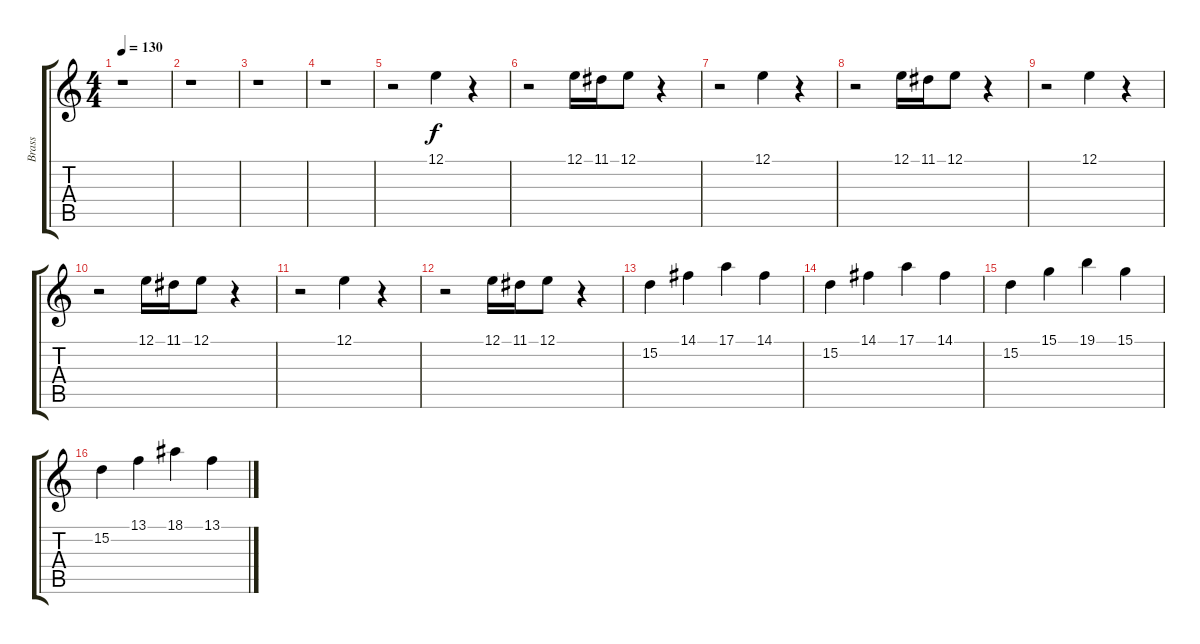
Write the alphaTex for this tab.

\track ("Brass" "Brass") {instrument brasssection}
\staff {score tabs}
\tuning (E4 B3 G3 D3 A2 E2) {hide}
\ts (4 4)
\tempo 130
\clef g2
\ks c
r.1{dy f} |
r.1 |
r.1 |
r.1 |
r.2 12.1.4 r.4 |
r.2 12.1.16 11.1.16 12.1.8 r.4 |
r.2 12.1.4 r.4 |
r.2 12.1.16 11.1.16 12.1.8 r.4 |
r.2 12.1.4 r.4 |
r.2 12.1.16 11.1.16 12.1.8 r.4 |
r.2 12.1.4 r.4 |
r.2 12.1.16 11.1.16 12.1.8 r.4 |
15.2.4 14.1.4 17.1.4 14.1.4 |
15.2.4 14.1.4 17.1.4 14.1.4 |
15.2.4 15.1.4 19.1.4 15.1.4 |
15.2.4 13.1.4 18.1.4 13.1.4
